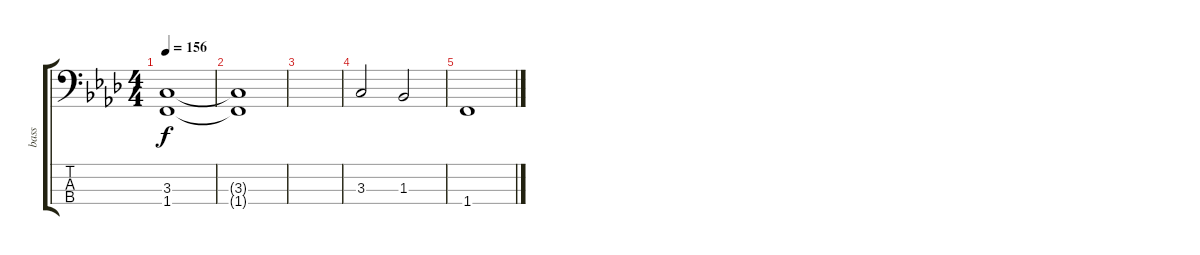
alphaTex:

\track ("bass" "bass") {instrument electricbasspick}
\staff {score tabs}
\tuning (G2 D2 A1 E1) {hide}
\ts (4 4)
\tempo 156
\clef f4
\ks ab
(3.3{t} 1.4{t}).1{dy f} |
(3.3{t} 1.4{t}).1 |
|
3.3.2 1.3.2 |
1.4.1
